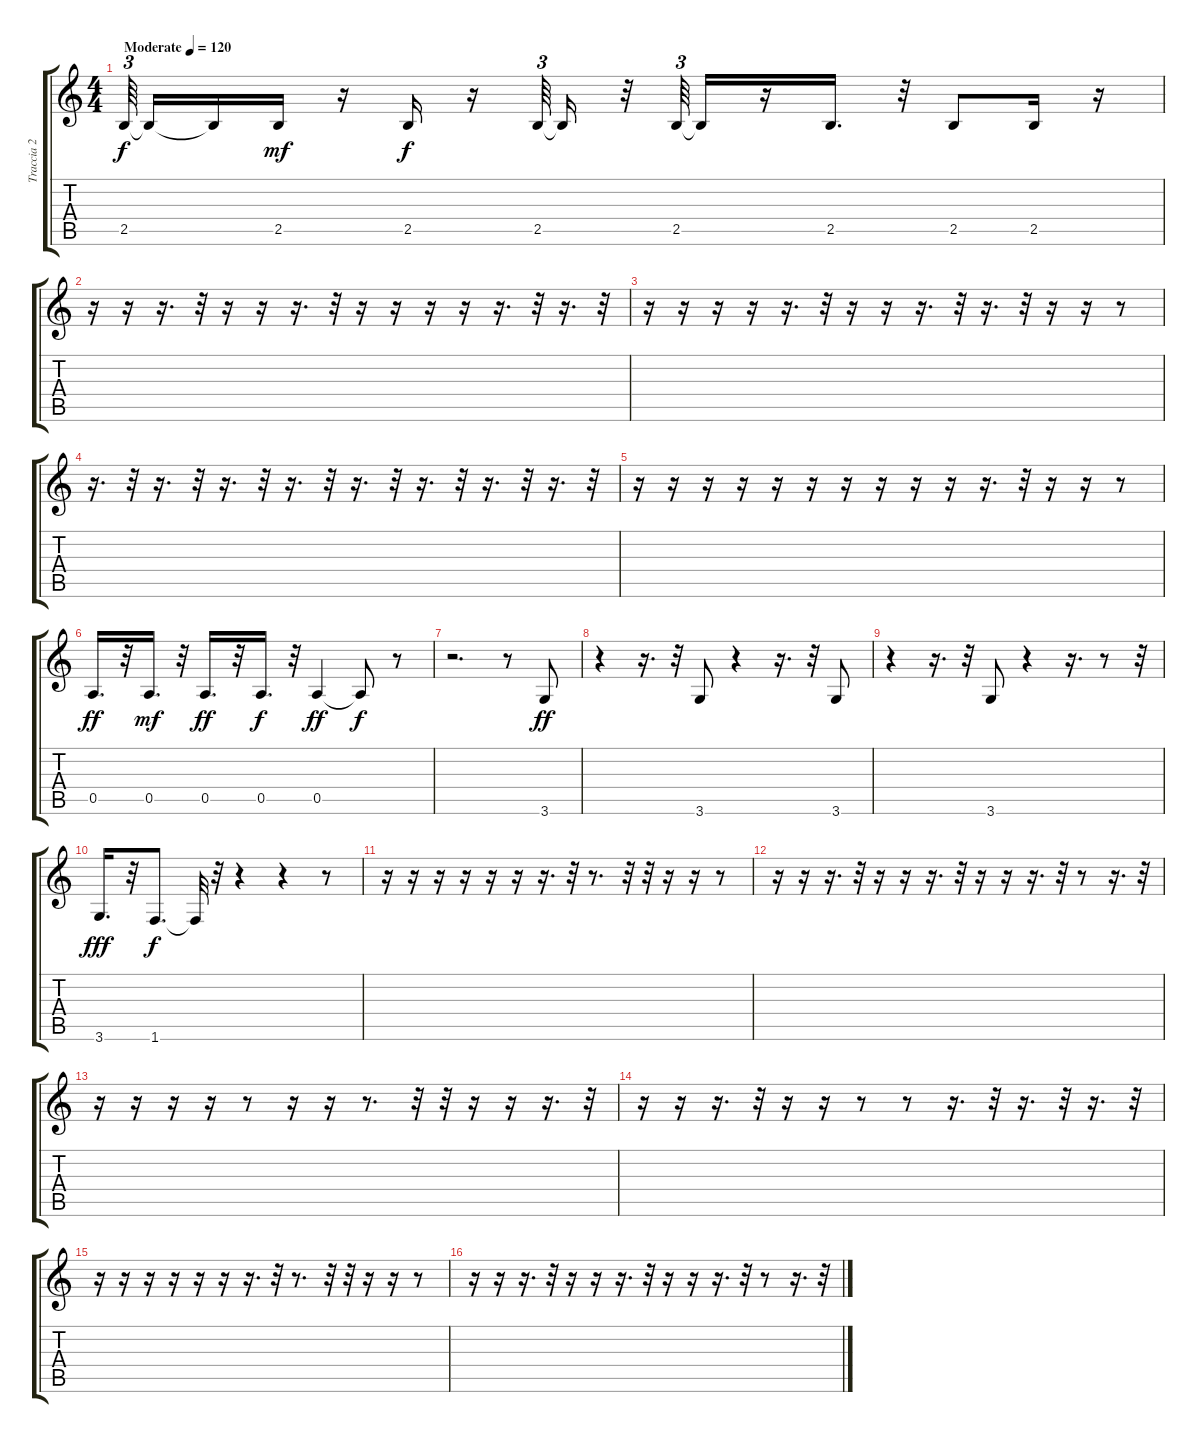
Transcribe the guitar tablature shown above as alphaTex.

\track ("Traccia 2" "Traccia 2") {instrument electricbassfinger}
\staff {score tabs}
\tuning (E4 B3 G3 D3 A2 E2) {hide}
\ts (4 4)
\tempo (120 "Moderate")
\clef g2
\ks c
2.5.64{tu (3 2) dy f instrument electricbassfinger} 2.5{t}.16 2.5{t}.16 2.5.16{dy mf} r.16 2.5.16{dy f} r.16 2.5.64{tu (3 2)} 2.5{t}.16 r.32 2.5.64{tu (3 2)} 2.5{t}.16 r.16 2.5.16{d} r.32 2.5.8 2.5.16 r.16 |
r.16 r.16 r.16{d} r.32 r.16 r.16 r.16{d} r.32 r.16 r.16 r.16 r.16 r.16{d} r.32 r.16{d} r.32 |
r.16 r.16 r.16 r.16 r.16{d} r.32 r.16 r.16 r.16{d} r.32 r.16{d} r.32 r.16 r.16 r.8 |
r.16{d} r.32 r.16{d} r.32 r.16{d} r.32 r.16{d} r.32 r.16{d} r.32 r.16{d} r.32 r.16{d} r.32 r.16{d} r.32 |
r.16 r.16 r.16 r.16 r.16 r.16 r.16 r.16 r.16 r.16 r.16{d} r.32 r.16 r.16 r.8 |
0.5.16{d dy ff} r.32 0.5.16{d dy mf} r.32 0.5.16{d dy ff} r.32 0.5.16{d dy f} r.32 0.5.4{dy ff} 0.5{t}.8{dy f} r.8 |
r.2{d} r.8 3.6.8{dy ff} |
r.4 r.16{d} r.32 3.6.8 r.4 r.16{d} r.32 3.6.8 |
r.4 r.16{d} r.32 3.6.8 r.4 r.16{d} r.8 r.32 |
3.6.16{d dy fff} r.32 1.6.8{d dy f} 1.6{t}.32 r.32 r.4 r.4 r.8 |
r.16 r.16 r.16 r.16 r.16 r.16 r.16{d} r.32 r.8{d} r.32 r.32 r.16 r.16 r.8 |
r.16 r.16 r.16{d} r.32 r.16 r.16 r.16{d} r.32 r.16 r.16 r.16{d} r.32 r.8 r.16{d} r.32 |
r.16 r.16 r.16 r.16 r.8 r.16 r.16 r.8{d} r.32 r.32 r.16 r.16 r.16{d} r.32 |
r.16 r.16 r.16{d} r.32 r.16 r.16 r.8 r.8 r.16{d} r.32 r.16{d} r.32 r.16{d} r.32 |
r.16 r.16 r.16 r.16 r.16 r.16 r.16{d} r.32 r.8{d} r.32 r.32 r.16 r.16 r.8 |
r.16 r.16 r.16{d} r.32 r.16 r.16 r.16{d} r.32 r.16 r.16 r.16{d} r.32 r.8 r.16{d} r.32
